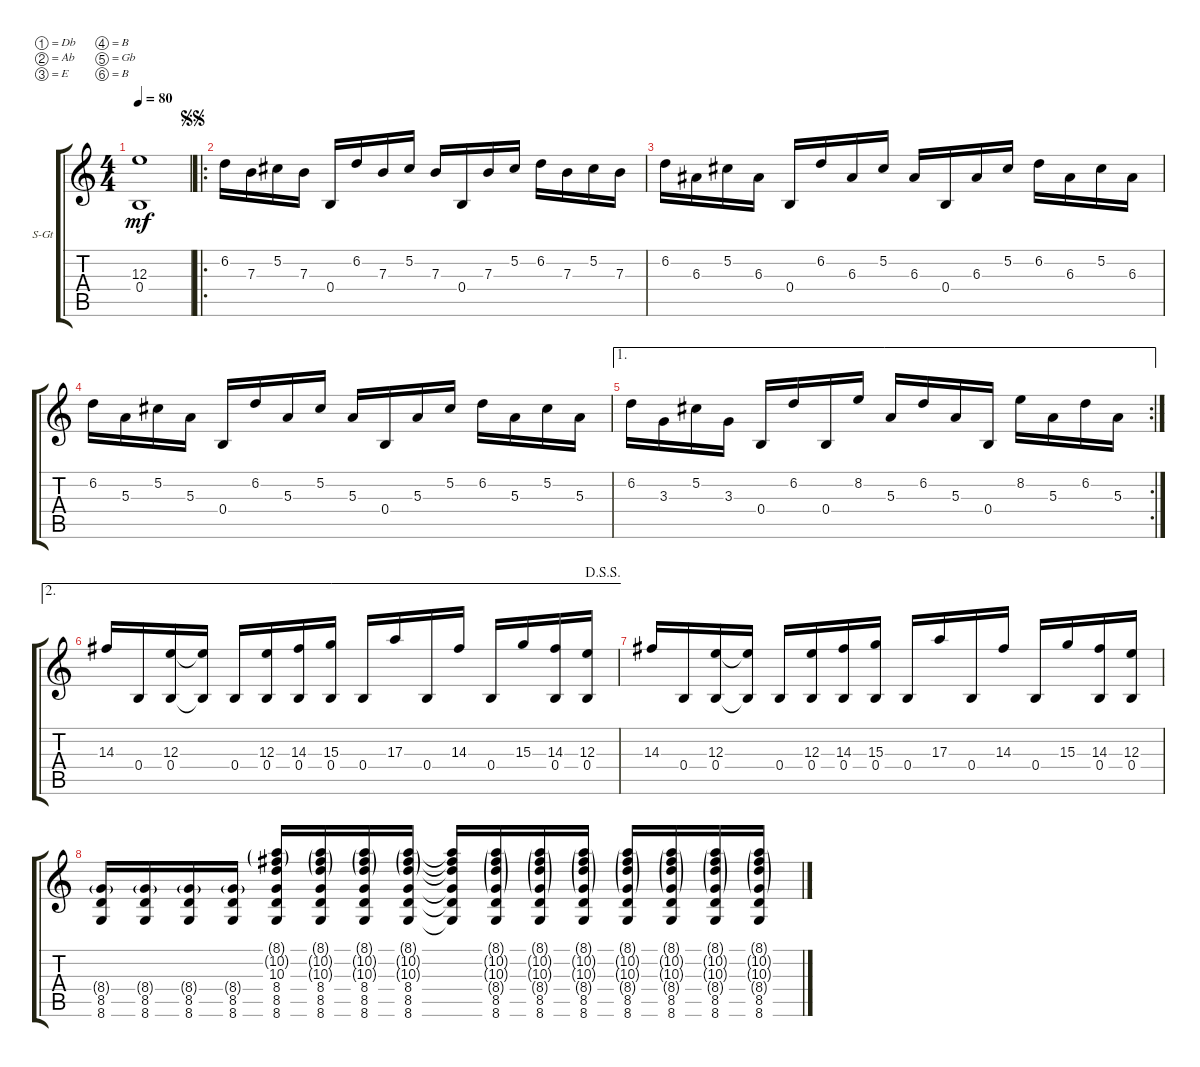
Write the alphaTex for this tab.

\defaultSystemsLayout 4
\bracketExtendMode groupsimilarinstruments
\firstSystemTrackNameOrientation horizontal
\otherSystemsTrackNameOrientation horizontal
\track ("Steel Guitar" "S-Gt") {instrument acousticguitarsteel}
\staff {score tabs}
\tuning (Db4 Ab3 E3 B2 Gb2 B1)
\ts (4 4)
\tempo 80
\clef g2
\ks c
(12.3 0.4).1{dy mf} |
\ro
\jump segnosegno
6.2.16 7.3.16 5.2.16 7.3.16 0.4.16 6.2.16 7.3.16 5.2.16 7.3.16 0.4.16 7.3.16 5.2.16 6.2.16 7.3.16 5.2.16 7.3.16 |
6.2.16 6.3.16 5.2.16 6.3.16 0.4.16 6.2.16 6.3.16 5.2.16 6.3.16 0.4.16 6.3.16 5.2.16 6.2.16 6.3.16 5.2.16 6.3.16 |
6.2.16 5.3.16 5.2.16 5.3.16 0.4.16 6.2.16 5.3.16 5.2.16 5.3.16 0.4.16 5.3.16 5.2.16 6.2.16 5.3.16 5.2.16 5.3.16 |
\ae 1
\rc 2
6.2.16 3.3.16 5.2.16 3.3.16 0.4.16 6.2.16 0.4.16 8.2.16 5.3.16 6.2.16 5.3.16 0.4.16 8.2.16 5.3.16 6.2.16 5.3.16 |
\ae 2
\jump dalsegnosegno
14.3.16 0.4.16 (12.3 0.4).16 (0.4{t} 12.3{t}).16 0.4.16 (12.3 0.4).16 (14.3 0.4).16 (15.3 0.4).16 0.4.16 17.3.16 0.4.16 14.3.16 0.4.16 15.3.16 (0.4 14.3).16 (0.4 12.3).16 |
14.3.16 0.4.16 (12.3 0.4).16 (0.4{t} 12.3{t}).16 0.4.16 (12.3 0.4).16 (14.3 0.4).16 (15.3 0.4).16 0.4.16 17.3.16 0.4.16 14.3.16 0.4.16 15.3.16 (0.4 14.3).16 (0.4 12.3).16 |
(8.6 8.5 8.4{g}).16 (8.6 8.5 8.4{g}).16 (8.6 8.5 8.4{g}).16 (8.6 8.5 8.4{g}).16 (8.6 8.5 8.4 10.3 10.2{g} 8.1{g}).16 (8.6 8.5 8.4 10.3{g} 10.2{g} 8.1{g}).16 (8.6 8.5 8.4 10.3{g} 10.2{g} 8.1{g}).16 (8.6 8.5 8.4 10.3{g} 10.2{g} 8.1{g}).16 (8.6{t} 8.5{t} 8.4{t} 10.3{t} 10.2{t} 8.1{t}).16 (8.6 8.5 8.4{g} 10.3{g} 10.2{g} 8.1{g}).16 (8.6 8.5 8.4{g} 10.3{g} 10.2{g} 8.1{g}).16 (8.6 8.5 8.4{g} 10.3{g} 10.2{g} 8.1{g}).16 (8.6 8.5 8.4{g} 10.3{g} 10.2{g} 8.1{g}).16 (8.6 8.5 8.4{g} 10.3{g} 10.2{g} 8.1{g}).16 (8.6 8.5 8.4{g} 10.3{g} 10.2{g} 8.1{g}).16 (8.6 8.5 8.4{g} 10.3{g} 10.2{g} 8.1{g}).16
